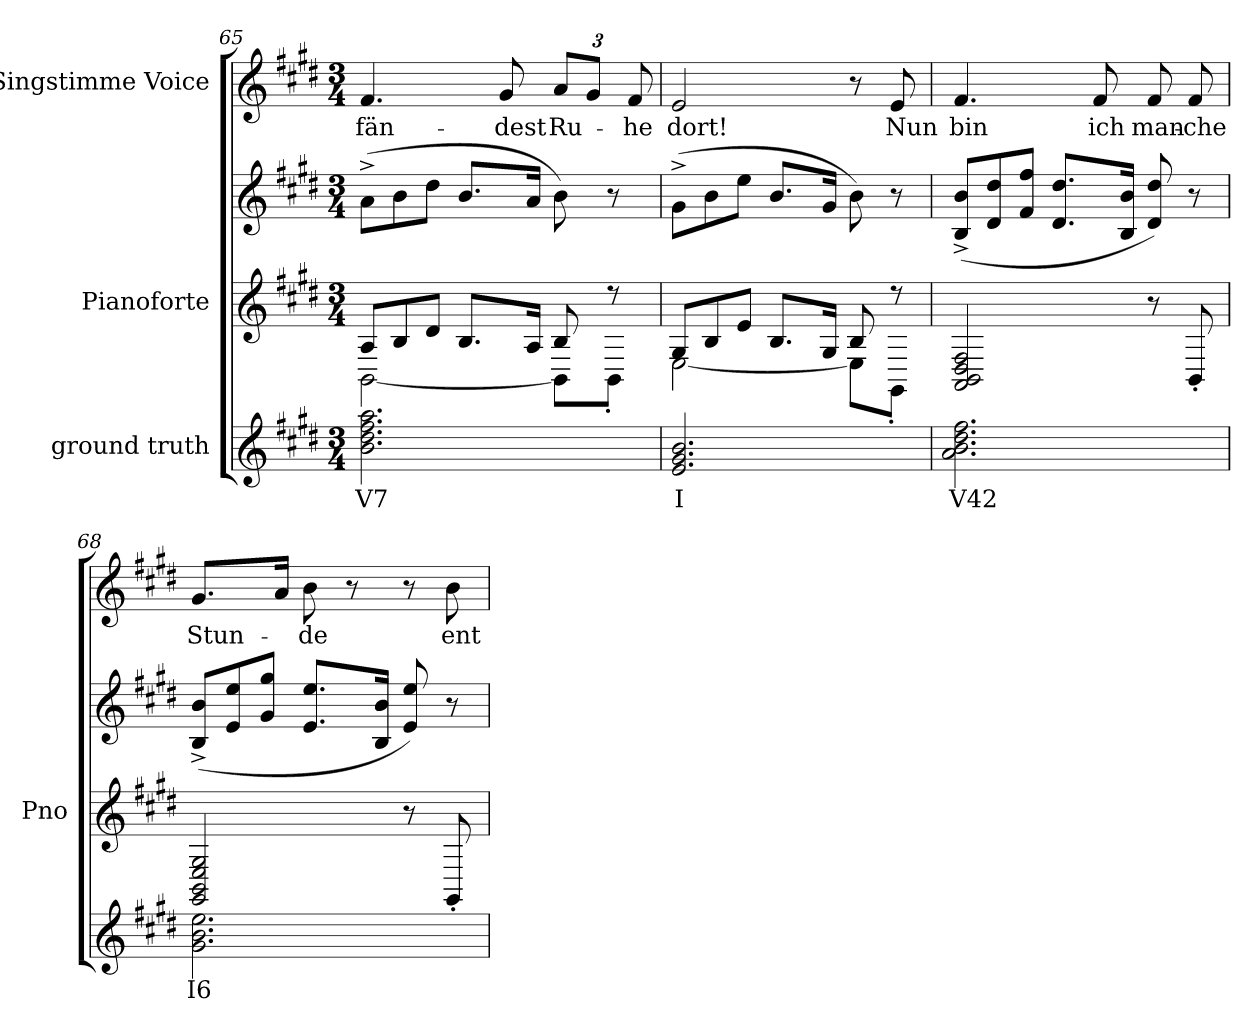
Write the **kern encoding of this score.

**kern	**text	**kern	**kern	**kern	**text
*part3	*part3	*part2	*part2	*part1	*part1
*staff4	*staff4	*staff3	*staff2	*staff1	*staff1
*I"ground truth	*	*I"Pianoforte	*	*I"Singstimme Voice	*
*	*	*I'Pno	*	*	*
*	*	*clefG2	*clefG2	*clefG2	*
*k[f#c#g#d#]	*	*k[f#c#g#d#]	*k[f#c#g#d#]	*k[f#c#g#d#]	*
*M3/4	*	*M3/4	*M3/4	*M3/4	*
=65	=65	=65	=65	=65	=65
*	*	*Xtuplet	*Xtuplet	*	*
*	*	*^	*	*	*
!	!	!	!	!	!	!LO:LY:b
2.b 2.dd# 2.ff# 2.aa	V7	12A/L	[2BB\	(>12a^\L	4.f#/	fän-
.	.	12B/	.	12b\	.	.
.	.	12d#/J	.	12dd#\J	.	.
.	.	8.B/L	.	8.b/L	.	.
!	!	!	!	!	!	!LO:LY:b
.	.	.	.	.	8g#/	-dest
.	.	16A/Jk	.	16a/Jk	.	.
*	*	*	*	*	*Xbrackettup	*
!	!	!	!	!	!	!LO:LY:b
.	.	8B/	8BB\L]	8b\)	12a/L	Ru-
.	.	.	.	.	12g#/J	.
.	.	8r	8BB'\J	8r	.	.
!	!	!	!	!	!	!LO:LY:b
.	.	.	.	.	12f#/	-he
=66	=66	=66	=66	=66	=66	=66
!	!	!	!	!	!	!LO:LY:b
2.e 2.g# 2.b	I	12G#/L	[2E\	(>12g#^\L	2e/	dort!
.	.	12B/	.	12b\	.	.
.	.	12e/J	.	12ee\J	.	.
.	.	8.B/L	.	8.b/L	.	.
.	.	16G#/Jk	.	16g#/Jk	.	.
.	.	8B/	8E\L]	8b\)	8r	.
!	!	!	!	!	!	!LO:LY:b
.	.	8r	8GG#'\J	8r	8e/	Nun
*	*	*v	*v	*	*	*
=67	=67	=67	=67	=67	=67
*	*	*^	*	*	*
!	!	!	!	!	!	!LO:LY:b
*	*	*v	*v	*	*	*
2.a 2.b 2.dd# 2.ff#	V42	2AA/ 2BB/ 2D#/ 2F#/	(<12B/^ 12b/^L	4.f#/	bin
.	.	.	12d#/ 12dd#/	.	.
.	.	.	12f#/ 12ff#/J	.	.
.	.	.	8.d#/ 8.dd#/L	.	.
!	!	!	!	!	!LO:LY:b
.	.	.	.	8f#/	ich
.	.	.	16B/ 16b/Jk	.	.
!	!	!	!	!	!LO:LY:b
.	.	8r	8d#/ 8dd#/)	8f#/	man-
!	!	!	!	!	!LO:LY:b
.	.	8BB'/	8r	8f#/	-che
!!LO:PB:g=z
=68	=68	=68	=68	=68	=68
!	!	!	!	!	!LO:LY:b
2.g# 2.b 2.ee	I6	2GG#/ 2BB/ 2E/ 2G#/	(<12B/^ 12b/^L	8.g#/L	Stun-
.	.	.	12e/ 12ee/	.	.
.	.	.	12g#/ 12gg#/J	.	.
.	.	.	.	16a/Jk	.
!	!	!	!	!	!LO:LY:b
.	.	.	8.e/ 8.ee/L	8b\	-de
.	.	.	.	8r	.
.	.	.	16B/ 16b/Jk	.	.
.	.	8r	8e/ 8ee/)	8r	.
!	!	!	!	!	!LO:LY:b
.	.	8GG#'/	8r	8b\	ent-
=	=	=	=	=	=
*-	*-	*-	*-	*-	*-
